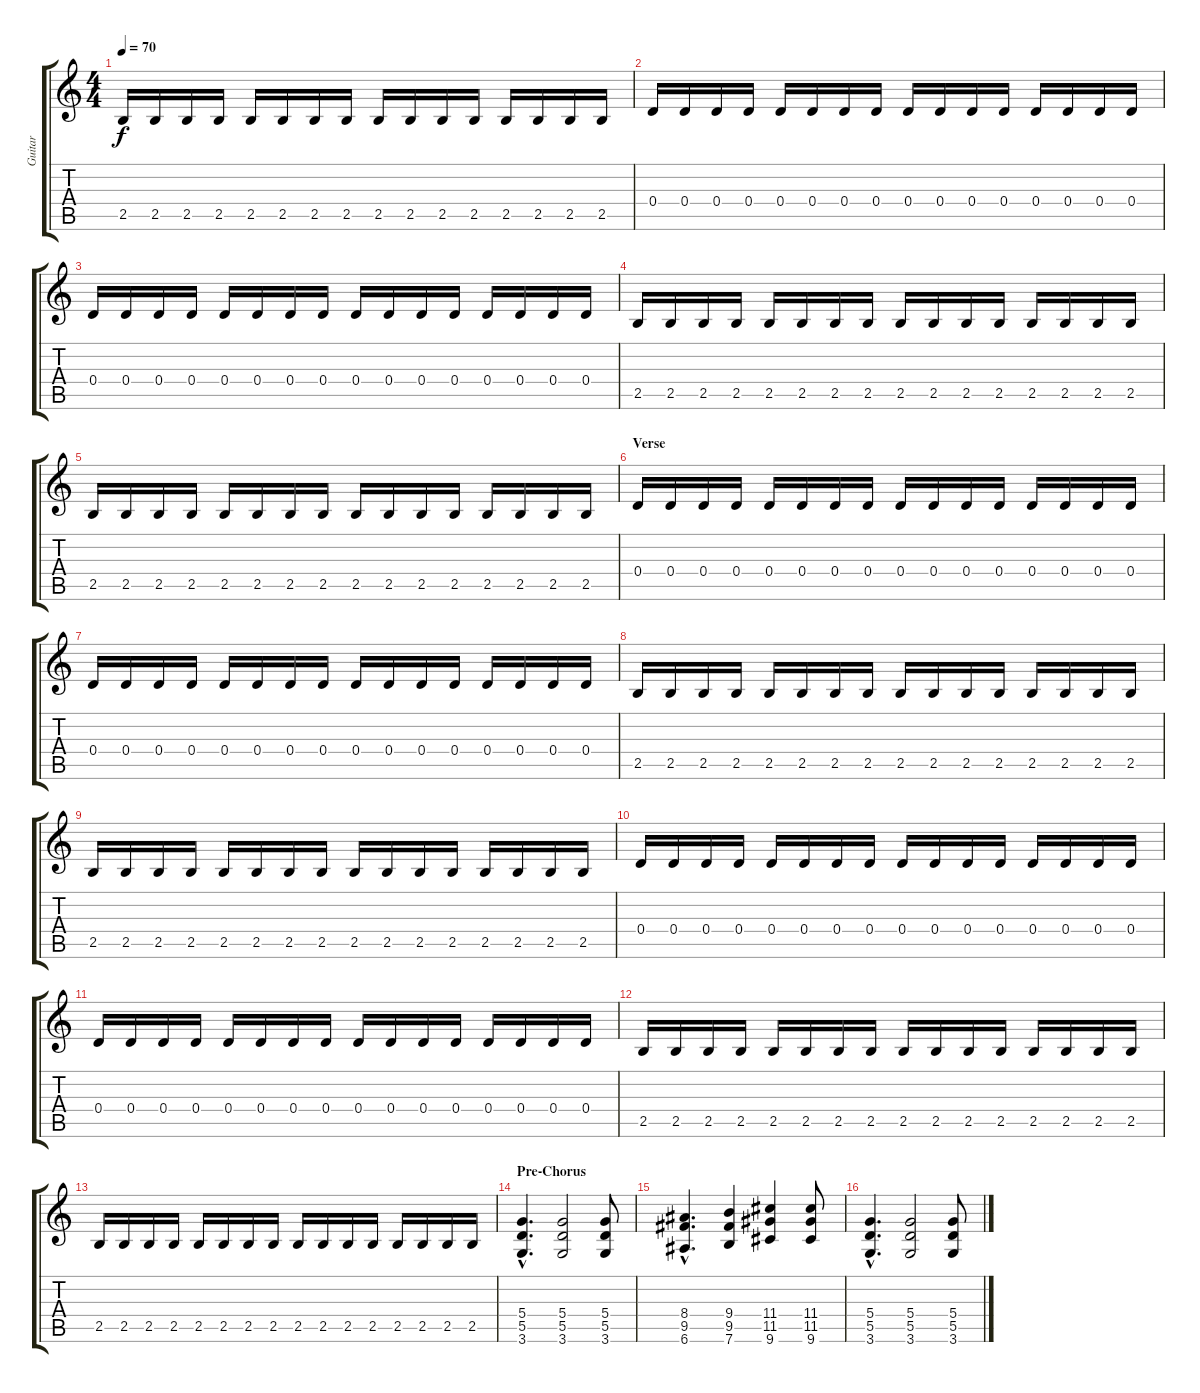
\track ("Guitar" "Guitar") {instrument electricguitarmuted}
\staff {score tabs}
\tuning (E4 B3 G3 D3 A2 E2) {hide}
\ts (4 4)
\tempo 70
\clef g2
\ks c
2.5.16{dy f} 2.5.16 2.5.16 2.5.16 2.5.16 2.5.16 2.5.16 2.5.16 2.5.16 2.5.16 2.5.16 2.5.16 2.5.16 2.5.16 2.5.16 2.5.16 |
0.4.16 0.4.16 0.4.16 0.4.16 0.4.16 0.4.16 0.4.16 0.4.16 0.4.16 0.4.16 0.4.16 0.4.16 0.4.16 0.4.16 0.4.16 0.4.16 |
0.4.16 0.4.16 0.4.16 0.4.16 0.4.16 0.4.16 0.4.16 0.4.16 0.4.16 0.4.16 0.4.16 0.4.16 0.4.16 0.4.16 0.4.16 0.4.16 |
2.5.16 2.5.16 2.5.16 2.5.16 2.5.16 2.5.16 2.5.16 2.5.16 2.5.16 2.5.16 2.5.16 2.5.16 2.5.16 2.5.16 2.5.16 2.5.16 |
2.5.16 2.5.16 2.5.16 2.5.16 2.5.16 2.5.16 2.5.16 2.5.16 2.5.16 2.5.16 2.5.16 2.5.16 2.5.16 2.5.16 2.5.16 2.5.16 |
\section ("" "Verse")
0.4.16 0.4.16 0.4.16 0.4.16 0.4.16 0.4.16 0.4.16 0.4.16 0.4.16 0.4.16 0.4.16 0.4.16 0.4.16 0.4.16 0.4.16 0.4.16 |
0.4.16 0.4.16 0.4.16 0.4.16 0.4.16 0.4.16 0.4.16 0.4.16 0.4.16 0.4.16 0.4.16 0.4.16 0.4.16 0.4.16 0.4.16 0.4.16 |
2.5.16 2.5.16 2.5.16 2.5.16 2.5.16 2.5.16 2.5.16 2.5.16 2.5.16 2.5.16 2.5.16 2.5.16 2.5.16 2.5.16 2.5.16 2.5.16 |
2.5.16 2.5.16 2.5.16 2.5.16 2.5.16 2.5.16 2.5.16 2.5.16 2.5.16 2.5.16 2.5.16 2.5.16 2.5.16 2.5.16 2.5.16 2.5.16 |
0.4.16 0.4.16 0.4.16 0.4.16 0.4.16 0.4.16 0.4.16 0.4.16 0.4.16 0.4.16 0.4.16 0.4.16 0.4.16 0.4.16 0.4.16 0.4.16 |
0.4.16 0.4.16 0.4.16 0.4.16 0.4.16 0.4.16 0.4.16 0.4.16 0.4.16 0.4.16 0.4.16 0.4.16 0.4.16 0.4.16 0.4.16 0.4.16 |
2.5.16 2.5.16 2.5.16 2.5.16 2.5.16 2.5.16 2.5.16 2.5.16 2.5.16 2.5.16 2.5.16 2.5.16 2.5.16 2.5.16 2.5.16 2.5.16 |
2.5.16 2.5.16 2.5.16 2.5.16 2.5.16 2.5.16 2.5.16 2.5.16 2.5.16 2.5.16 2.5.16 2.5.16 2.5.16 2.5.16 2.5.16 2.5.16 |
\section ("" "Pre-Chorus")
(5.4{hac} 5.5{hac} 3.6{hac}).4{d instrument distortionguitar} (5.4 5.5 3.6).2 (5.4 5.5 3.6).8 |
(8.4{hac} 9.5{hac} 6.6{hac}).4{d} (9.4 9.5 7.6).4 (11.4 11.5 9.6).4 (11.4 11.5 9.6).8 |
(5.4{hac} 5.5{hac} 3.6{hac}).4{d} (5.4 5.5 3.6).2 (5.4 5.5 3.6).8
